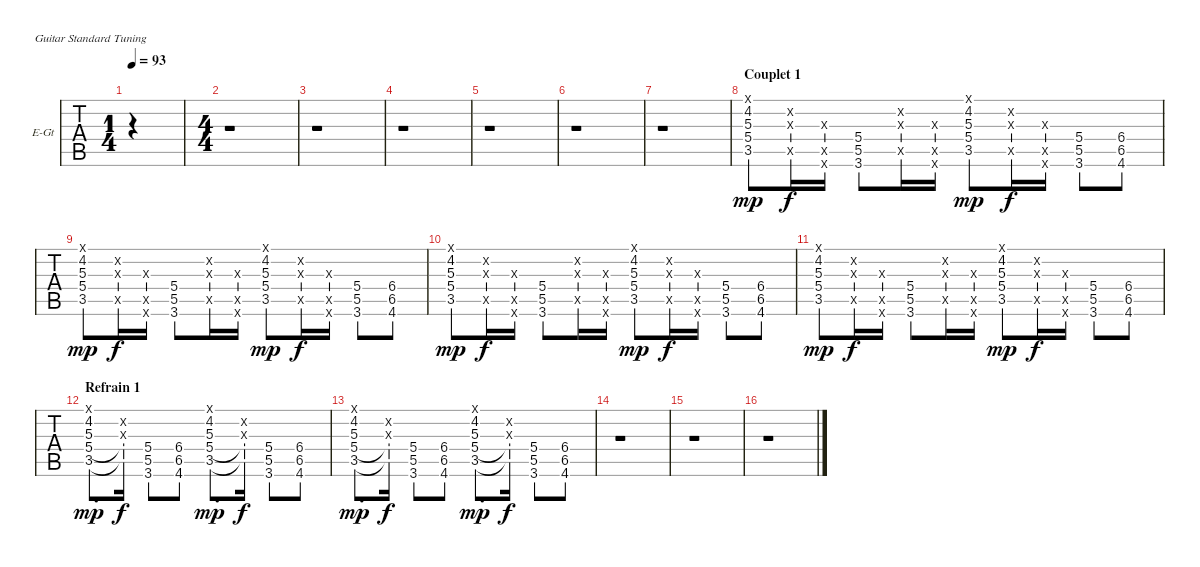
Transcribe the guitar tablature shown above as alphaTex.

\bracketExtendMode groupsimilarinstruments
\firstSystemTrackNameOrientation horizontal
\otherSystemsTrackNameOrientation horizontal
\track ("Guitare 2 Clean" "E-Gt") {instrument electricguitarclean}
\staff {tabs}
\tuning (E4 B3 G3 D3 A2 E2)
\ts (1 4)
\tempo 93
\clef g2
\ks c
r.4{dy mp instrument electricguitarclean} |
\ts (4 4)
r.1 |
r.1 |
r.1 |
r.1 |
r.1 |
r.1 |
\section ("" "Couplet 1")
(0.1{x} 4.2 5.3 5.4 3.5).8 (0.2{x} 0.3{x} 0.5{x}).16{dy f} (0.3{x} 0.5{x} 0.6{x}).16 (5.4 5.5 3.6).8 (0.2{x} 0.3{x} 0.5{x}).16 (0.3{x} 0.5{x} 0.6{x}).16 (0.1{x} 4.2 5.3 5.4 3.5).8{dy mp} (0.2{x} 0.3{x} 0.5{x}).16{dy f} (0.3{x} 0.5{x} 0.6{x}).16 (5.4 5.5 3.6).8 (6.4 6.5 4.6).8 |
(0.1{x} 4.2 5.3 5.4 3.5).8{dy mp} (0.2{x} 0.3{x} 0.5{x}).16{dy f} (0.3{x} 0.5{x} 0.6{x}).16 (5.4 5.5 3.6).8 (0.2{x} 0.3{x} 0.5{x}).16 (0.3{x} 0.5{x} 0.6{x}).16 (0.1{x} 4.2 5.3 5.4 3.5).8{dy mp} (0.2{x} 0.3{x} 0.5{x}).16{dy f} (0.3{x} 0.5{x} 0.6{x}).16 (5.4 5.5 3.6).8 (6.4 6.5 4.6).8 |
(0.1{x} 4.2 5.3 5.4 3.5).8{dy mp} (0.2{x} 0.3{x} 0.5{x}).16{dy f} (0.3{x} 0.5{x} 0.6{x}).16 (5.4 5.5 3.6).8 (0.2{x} 0.3{x} 0.5{x}).16 (0.3{x} 0.5{x} 0.6{x}).16 (0.1{x} 4.2 5.3 5.4 3.5).8{dy mp} (0.2{x} 0.3{x} 0.5{x}).16{dy f} (0.3{x} 0.5{x} 0.6{x}).16 (5.4 5.5 3.6).8 (6.4 6.5 4.6).8 |
(0.1{x} 4.2 5.3 5.4 3.5).8{dy mp} (0.2{x} 0.3{x} 0.5{x}).16{dy f} (0.3{x} 0.5{x} 0.6{x}).16 (5.4 5.5 3.6).8 (0.2{x} 0.3{x} 0.5{x}).16 (0.3{x} 0.5{x} 0.6{x}).16 (0.1{x} 4.2 5.3 5.4 3.5).8{dy mp} (0.2{x} 0.3{x} 0.5{x}).16{dy f} (0.3{x} 0.5{x} 0.6{x}).16 (5.4 5.5 3.6).8 (6.4 6.5 4.6).8 |
\section ("" "Refrain 1")
(0.1{x} 4.2 5.3 5.4 3.5).8{d dy mp} (0.2{x} 0.3{x} 5.4{t} 3.5{t}).16{dy f} (5.4 5.5 3.6).8 (6.4 6.5 4.6).8 (0.1{x} 4.2 5.3 5.4 3.5).8{d dy mp} (0.2{x} 0.3{x} 5.4{t} 3.5{t}).16{dy f} (5.4 5.5 3.6).8 (6.4 6.5 4.6).8 |
(0.1{x} 4.2 5.3 5.4 3.5).8{d dy mp} (0.2{x} 0.3{x} 5.4{t} 3.5{t}).16{dy f} (5.4 5.5 3.6).8 (6.4 6.5 4.6).8 (0.1{x} 4.2 5.3 5.4 3.5).8{d dy mp} (0.2{x} 0.3{x} 5.4{t} 3.5{t}).16{dy f} (5.4 5.5 3.6).8 (6.4 6.5 4.6).8 |
r.1 |
r.1 |
r.1
